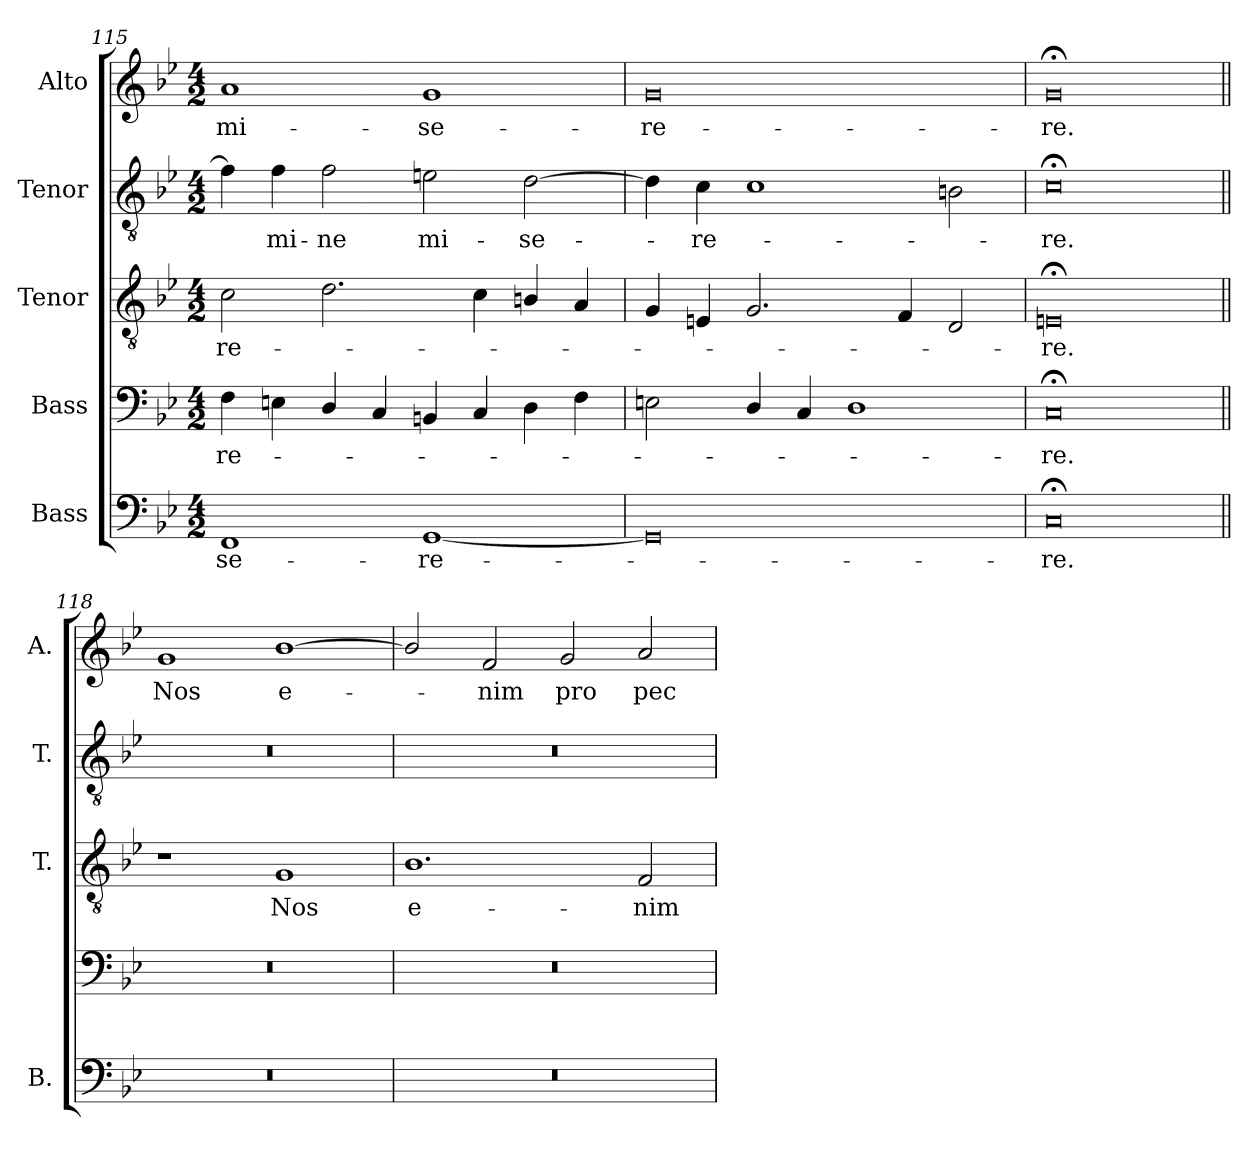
**kern	**text	**kern	**text	**kern	**text	**kern	**text	**kern	**text
*part5	*part5	*part4	*part4	*part3	*part3	*part2	*part2	*part1	*part1
*staff5	*staff5	*staff4	*staff4	*staff3	*staff3	*staff2	*staff2	*staff1	*staff1
*I"Bass	*	*I"Bass	*	*I"Tenor	*	*I"Tenor	*	*I"Alto	*
*I'B.	*	*	*	*I'T.	*	*I'T.	*	*I'A.	*
*clefF4	*	*clefF4	*	*clefGv2	*	*clefGv2	*	*clefG2	*
*	*	*	*	*ITrd7c12	*	*ITrd7c12	*	*	*
*k[b-e-]	*	*k[b-e-]	*	*k[b-e-]	*	*k[b-e-]	*	*k[b-e-]	*
*B-:	*	*B-:	*	*B-:	*	*B-:	*	*B-:	*
*M4/2	*	*M4/2	*	*M4/2	*	*M4/2	*	*M4/2	*
=115	=115	=115	=115	=115	=115	=115	=115	=115	=115
!	!LO:LY:b:color=#000000	!	!	!	!	!	!	!	!
!	!	!	!LO:LY:b:color=#000000	!	!	!	!	!	!
!	!	!	!	!	!LO:LY:b:color=#000000	!	!	!	!
!	!	!	!	!	!	!	!	!	!LO:LY:b:color=#000000
1FFi	-se-	4Fi\	-re-	2Ci\	-re-	4Fi\]	.	1ai	mi-
!	!	!	!	!	!	!	!LO:LY:b:color=#000000	!	!
.	.	4Eni\	.	.	.	4Fi\	-mi-	.	.
!	!	!	!	!	!	!	!LO:LY:b:color=#000000	!	!
.	.	4Di/	.	2.Di\	.	2Fi\	-ne	.	.
.	.	4Ci/	.	.	.	.	.	.	.
!	!LO:LY:b:color=#000000	!	!	!	!	!	!	!	!
!	!	!	!	!	!	!	!LO:LY:b:color=#000000	!	!
!	!	!	!	!	!	!	!	!	!LO:LY:b:color=#000000
[1GGi	-re-	4BBni/	.	.	.	2Eni\	mi-	1gi	-se-
.	.	4Ci/	.	4Ci\	.	.	.	.	.
!	!	!	!	!	!	!	!LO:LY:b:color=#000000	!	!
.	.	4Di\	.	4BBni/	.	[2Di\	-se-	.	.
.	.	4Fi\	.	4AAi/	.	.	.	.	.
=116	=116	=116	=116	=116	=116	=116	=116	=116	=116
!	!	!	!	!	!	!	!	!	!LO:LY:b:color=#000000
0GGi]	.	2Eni\	.	4GGi/	.	4Di\]	.	0gi	-re-
!	!	!	!	!	!	!	!LO:LY:b:color=#000000	!	!
.	.	.	.	4EEni/	.	4Ci\	-re-	.	.
.	.	4Di/	.	2.GGi/	.	1Ci	.	.	.
.	.	4Ci/	.	.	.	.	.	.	.
.	.	1Di	.	.	.	.	.	.	.
.	.	.	.	4FFi/	.	.	.	.	.
.	.	.	.	2DDi/	.	2BBni\	.	.	.
=117	=117	=117	=117	=117	=117	=117	=117	=117	=117
!	!LO:LY:b:color=#000000	!	!	!	!	!	!	!	!
!	!	!	!LO:LY:b:color=#000000	!	!	!	!	!	!
!	!	!	!	!	!LO:LY:b:color=#000000	!	!	!	!
!	!	!	!	!	!	!	!LO:LY:b:color=#000000	!	!
!	!	!	!	!	!	!	!	!	!LO:LY:b:color=#000000
0C;i	-re.	0C;i	-re.	0EEn;i	-re.	0C;i	-re.	0g;i	-re.
!!LO:LB:g=z
=118||	=118||	=118||	=118||	=118||	=118||	=118||	=118||	=118||	=118||
!LO:N:vis=1	!	!LO:N:vis=1	!	!	!	!LO:N:vis=1	!	!	!
!	!	!	!	!	!	!	!	!	!LO:LY:b:color=#000000
0r	.	0r	.	1r	.	0r	.	1gi	Nos
!	!	!	!	!	!LO:LY:b:color=#000000	!	!	!	!
!	!	!	!	!	!	!	!	!	!LO:LY:b:color=#000000
.	.	.	.	1GGi	Nos	.	.	[1b-i	e-
=119	=119	=119	=119	=119	=119	=119	=119	=119	=119
!LO:N:vis=1	!	!LO:N:vis=1	!	!	!	!	!	!	!
!	!	!	!	!	!LO:LY:b:color=#000000	!LO:N:vis=1	!	!	!
0r	.	0r	.	1.BB-i	e-	0r	.	2b-i/]	.
!	!	!	!	!	!	!	!	!	!LO:LY:b:color=#000000
.	.	.	.	.	.	.	.	2fi/	-nim
!	!	!	!	!	!	!	!	!	!LO:LY:b:color=#000000
.	.	.	.	.	.	.	.	2gi/	pro
!	!	!	!	!	!LO:LY:b:color=#000000	!	!	!	!
!	!	!	!	!	!	!	!	!	!LO:LY:b:color=#000000
.	.	.	.	2FFi/	-nim	.	.	2ai/	pec-
=	=	=	=	=	=	=	=	=	=
*-	*-	*-	*-	*-	*-	*-	*-	*-	*-
